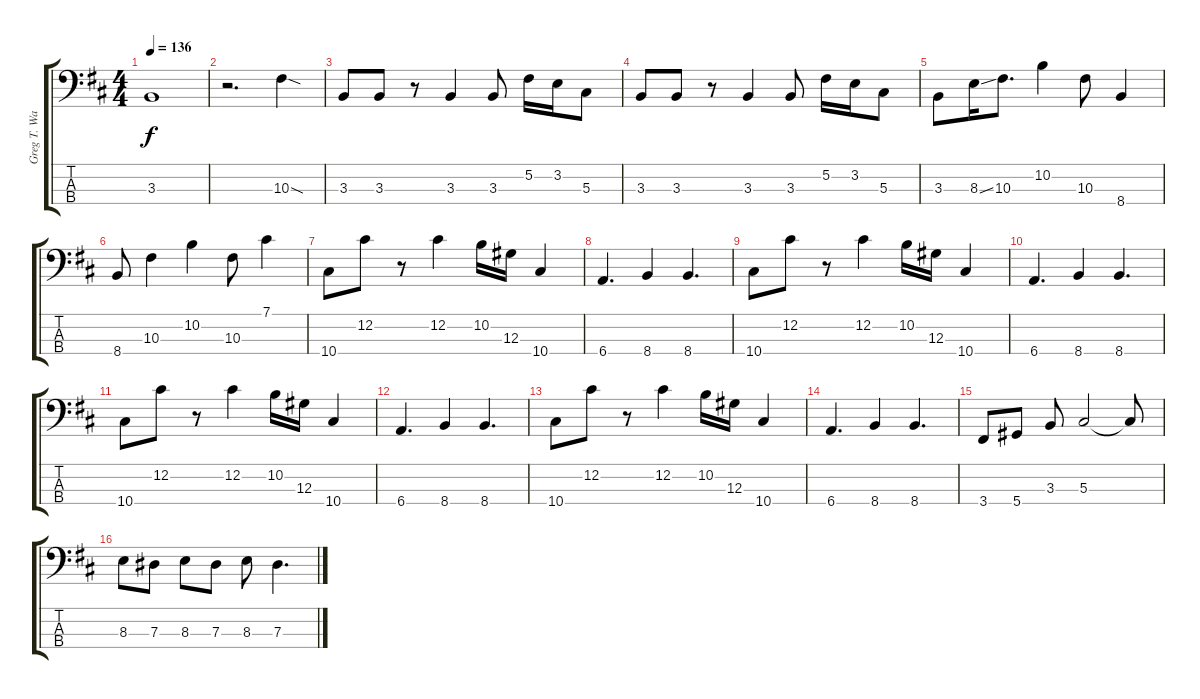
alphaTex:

\track ("Greg T. Walker Bass" "Greg T. Wa") {instrument electricbassfinger}
\staff {score tabs}
\tuning (Gb2 Db2 Ab1 Eb1) {hide}
\ts (4 4)
\tempo 136
\clef f4
\ks d
3.3{t}.1{dy f} |
r.2{d} 10.3{sod}.4 |
3.3.8 3.3.8 r.8 3.3.4 3.3.8 5.2.16 3.2.16 5.3.8 |
3.3.8 3.3.8 r.8 3.3.4 3.3.8 5.2.16 3.2.16 5.3.8 |
3.3.8 8.3{ss}.16 10.3.8{d} 10.2.4 10.3.8 8.4.4 |
8.4.8 10.3.4 10.2.4 10.3.8 7.1.4 |
10.4.8 12.2.8 r.8 12.2.4 10.2.16 12.3.16 10.4.4 |
6.4.4{d} 8.4.4 8.4.4{d} |
10.4.8 12.2.8 r.8 12.2.4 10.2.16 12.3.16 10.4.4 |
6.4.4{d} 8.4.4 8.4.4{d} |
10.4.8 12.2.8 r.8 12.2.4 10.2.16 12.3.16 10.4.4 |
6.4.4{d} 8.4.4 8.4.4{d} |
10.4.8 12.2.8 r.8 12.2.4 10.2.16 12.3.16 10.4.4 |
6.4.4{d} 8.4.4 8.4.4{d} |
3.4.8 5.4.8 3.3.8 5.3.2 5.3{t}.8 |
8.3.8 7.3.8 8.3.8 7.3.8 8.3.8 7.3.4{d}
